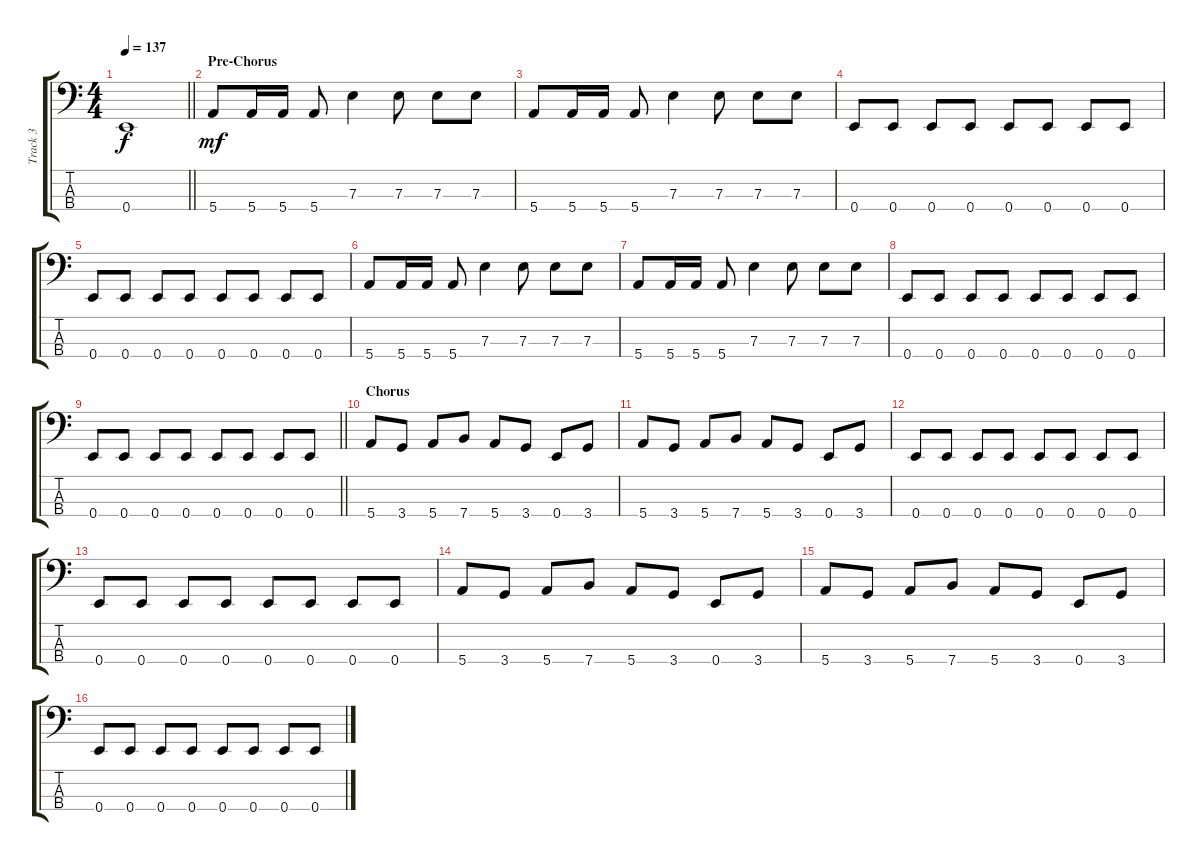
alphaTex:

\track ("Track 3" "Track 3") {instrument electricbassfinger}
\staff {score tabs}
\tuning (G2 D2 A1 E1) {hide}
\ts (4 4)
\tempo 137
\clef f4
\barLineRight lightlight
\ks c
0.4{t}.1{dy f} |
\section ("" "Pre-Chorus")
5.4.8{dy mf} 5.4.16 5.4.16 5.4.8 7.3.4 7.3.8 7.3.8 7.3.8 |
5.4.8 5.4.16 5.4.16 5.4.8 7.3.4 7.3.8 7.3.8 7.3.8 |
0.4.8 0.4.8 0.4.8 0.4.8 0.4.8 0.4.8 0.4.8 0.4.8 |
0.4.8 0.4.8 0.4.8 0.4.8 0.4.8 0.4.8 0.4.8 0.4.8 |
5.4.8 5.4.16 5.4.16 5.4.8 7.3.4 7.3.8 7.3.8 7.3.8 |
5.4.8 5.4.16 5.4.16 5.4.8 7.3.4 7.3.8 7.3.8 7.3.8 |
0.4.8 0.4.8 0.4.8 0.4.8 0.4.8 0.4.8 0.4.8 0.4.8 |
\barLineRight lightlight
0.4.8 0.4.8 0.4.8 0.4.8 0.4.8 0.4.8 0.4.8 0.4.8 |
\section ("" "Chorus")
5.4.8 3.4.8 5.4.8 7.4.8 5.4.8 3.4.8 0.4.8 3.4.8 |
5.4.8 3.4.8 5.4.8 7.4.8 5.4.8 3.4.8 0.4.8 3.4.8 |
0.4.8 0.4.8 0.4.8 0.4.8 0.4.8 0.4.8 0.4.8 0.4.8 |
0.4.8 0.4.8 0.4.8 0.4.8 0.4.8 0.4.8 0.4.8 0.4.8 |
5.4.8 3.4.8 5.4.8 7.4.8 5.4.8 3.4.8 0.4.8 3.4.8 |
5.4.8 3.4.8 5.4.8 7.4.8 5.4.8 3.4.8 0.4.8 3.4.8 |
0.4.8 0.4.8 0.4.8 0.4.8 0.4.8 0.4.8 0.4.8 0.4.8
